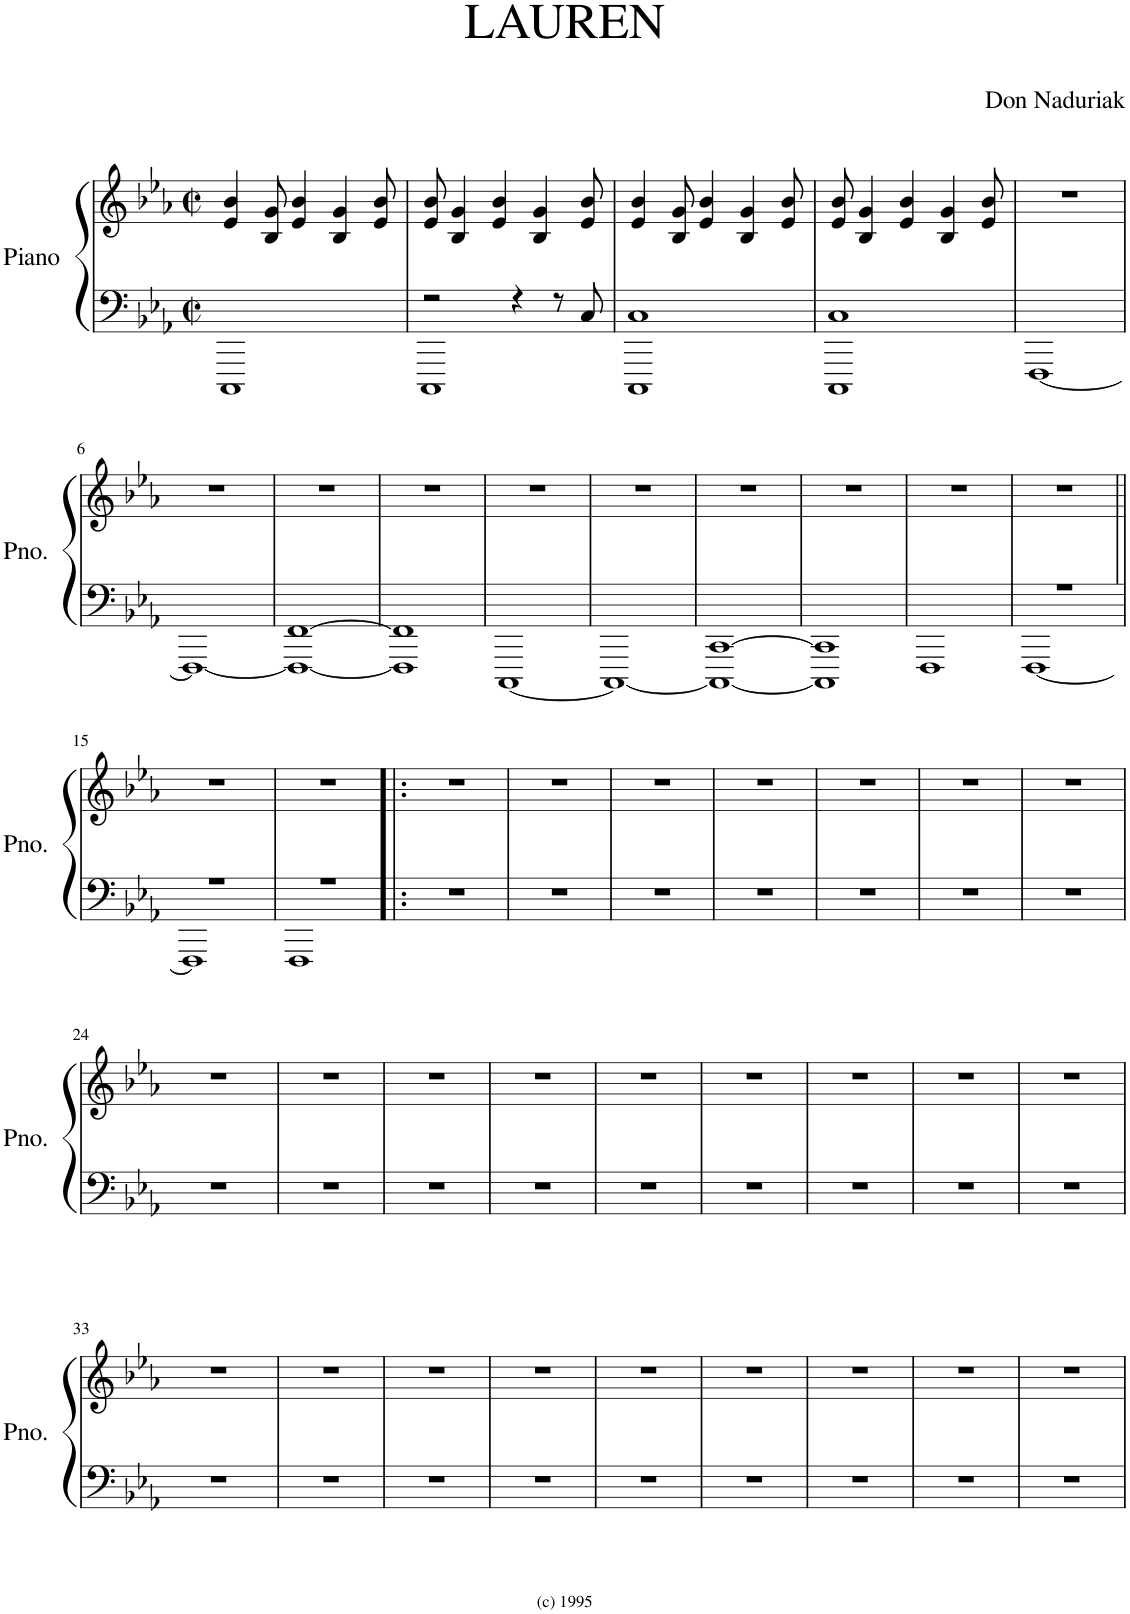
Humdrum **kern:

**kern	**kern
*part1	*part1
*staff2	*staff1
*I"Piano	*
*I'Pno.	*
*clefF4	*clefG2
*k[b-e-a-]	*k[b-e-a-]
*M4/4	*M4/4
*met(c|)	*met(c|)
=1	=1
*^	*
1ryy	1CCC	4e-/ 4b-/
.	.	8B-/ 8g/
.	.	4e-/ 4b-/
.	.	4B-/ 4g/
.	.	8e-/ 8b-/
=2	=2	=2
2r	1CCC	8e-/ 8b-/
.	.	4B-/ 4g/
.	.	4e-/ 4b-/
4r	.	.
.	.	4B-/ 4g/
8r	.	.
8C/	.	8e-/ 8b-/
=3	=3	=3
1C	1CCC	4e-/ 4b-/
.	.	8B-/ 8g/
.	.	4e-/ 4b-/
.	.	4B-/ 4g/
.	.	8e-/ 8b-/
=4	=4	=4
1C	1CCC	8e-/ 8b-/
.	.	4B-/ 4g/
.	.	4e-/ 4b-/
.	.	4B-/ 4g/
.	.	8e-/ 8b-/
*v	*v	*
=5	=5
[1FFF	1r
!!LO:LB:g=z
=6	=6
1FFF_	1r
=7	=7
1FFF_ [1FF	1r
=8	=8
1FFF] 1FF]	1r
=9	=9
[1CCC	1r
=10	=10
1CCC_	1r
=11	=11
1CCC_ [1CC	1r
=12	=12
1CCC] 1CC]	1r
=13	=13
*^	*
1ryy	1FFF	1r
=14	=14	=14
1r	[1FFF	1r
!!LO:LB:g=z
=15||	=15||	=15||
1r	1FFF]	1r
=16	=16	=16
1r	1FFF	1r
*v	*v	*
=17!|:	=17!|:
1r	1r
=18	=18
1r	1r
=19	=19
1r	1r
=20	=20
1r	1r
=21	=21
1r	1r
=22	=22
1r	1r
=23	=23
1r	1r
!!LO:LB:g=z
=24	=24
1r	1r
=25	=25
1r	1r
=26	=26
1r	1r
=27	=27
1r	1r
=28	=28
1r	1r
=29	=29
1r	1r
=30	=30
1r	1r
=31	=31
1r	1r
=32	=32
1r	1r
!!LO:LB:g=z
=33	=33
1r	1r
=34	=34
1r	1r
=35	=35
1r	1r
=36	=36
1r	1r
=37	=37
1r	1r
=38	=38
1r	1r
=39	=39
1r	1r
=40	=40
1r	1r
=41	=41
1r	1r
=	=
*-	*-
